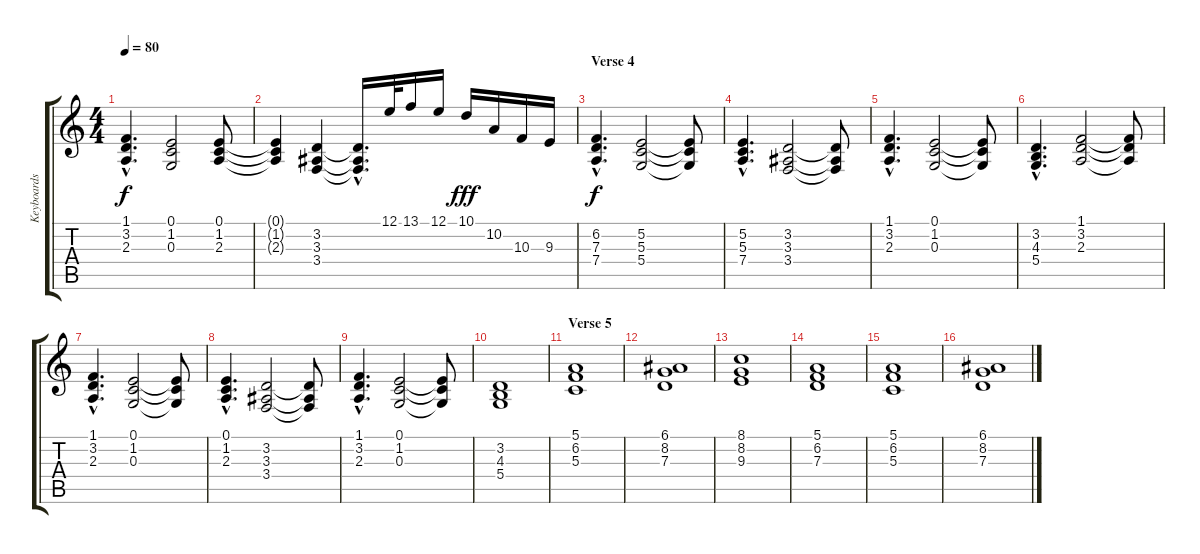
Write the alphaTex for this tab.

\track ("Keyboards" "Keyboards") {instrument reedorgan}
\staff {score tabs}
\tuning (E4 B3 G3 D3 A2 E2) {hide}
\ts (4 4)
\tempo 80
\clef g2
\ks c
(1.1{hac} 3.2{hac} 2.3{hac}).4{d dy f} (0.1 1.2 0.3).2 (0.1 1.2 2.3).8 |
(0.1{t} 1.2{t} 2.3{t}).4 (3.2 3.3 3.4).4 (3.2{hac t} 3.3{hac t} 3.4{hac t}).16{d} 12.1.32 13.1.16 12.1.16 10.1.16{dy fff} 10.2.16 10.3.16 9.3.16 |
\section ("" "Verse 4")
(6.2{hac} 7.3{hac} 7.4{hac}).4{d dy f} (5.2 5.3 5.4).2 (5.2{t} 5.3{t} 5.4{t}).8 |
(5.2{hac} 5.3{hac} 7.4{hac}).4{d} (3.2 3.3 3.4).2 (3.2{t} 3.3{t} 3.4{t}).8 |
(1.1{hac} 3.2{hac} 2.3{hac}).4{d} (0.1 1.2 0.3).2 (0.1{t} 1.2{t} 0.3{t}).8 |
(3.2{hac} 4.3{hac} 5.4{hac}).4{d} (1.1 3.2 2.3).2 (1.1{t} 3.2{t} 2.3{t}).8 |
(1.1{hac} 3.2{hac} 2.3{hac}).4{d} (0.1 1.2 0.3).2 (0.1{t} 1.2{t} 0.3{t}).8 |
(0.1{hac} 1.2{hac} 2.3{hac}).4{d} (3.2 3.3 3.4).2 (3.2{t} 3.3{t} 3.4{t}).8 |
(1.1{hac} 3.2{hac} 2.3{hac}).4{d} (0.1 1.2 0.3).2 (0.1{t} 1.2{t} 0.3{t}).8 |
(3.2 4.3 5.4).1 |
\section ("" "Verse 5")
(5.1 6.2 5.3).1 |
(6.1 8.2 7.3).1 |
(8.1 8.2 9.3).1 |
(5.1 6.2 7.3).1 |
(5.1 6.2 5.3).1 |
(6.1 8.2 7.3).1
